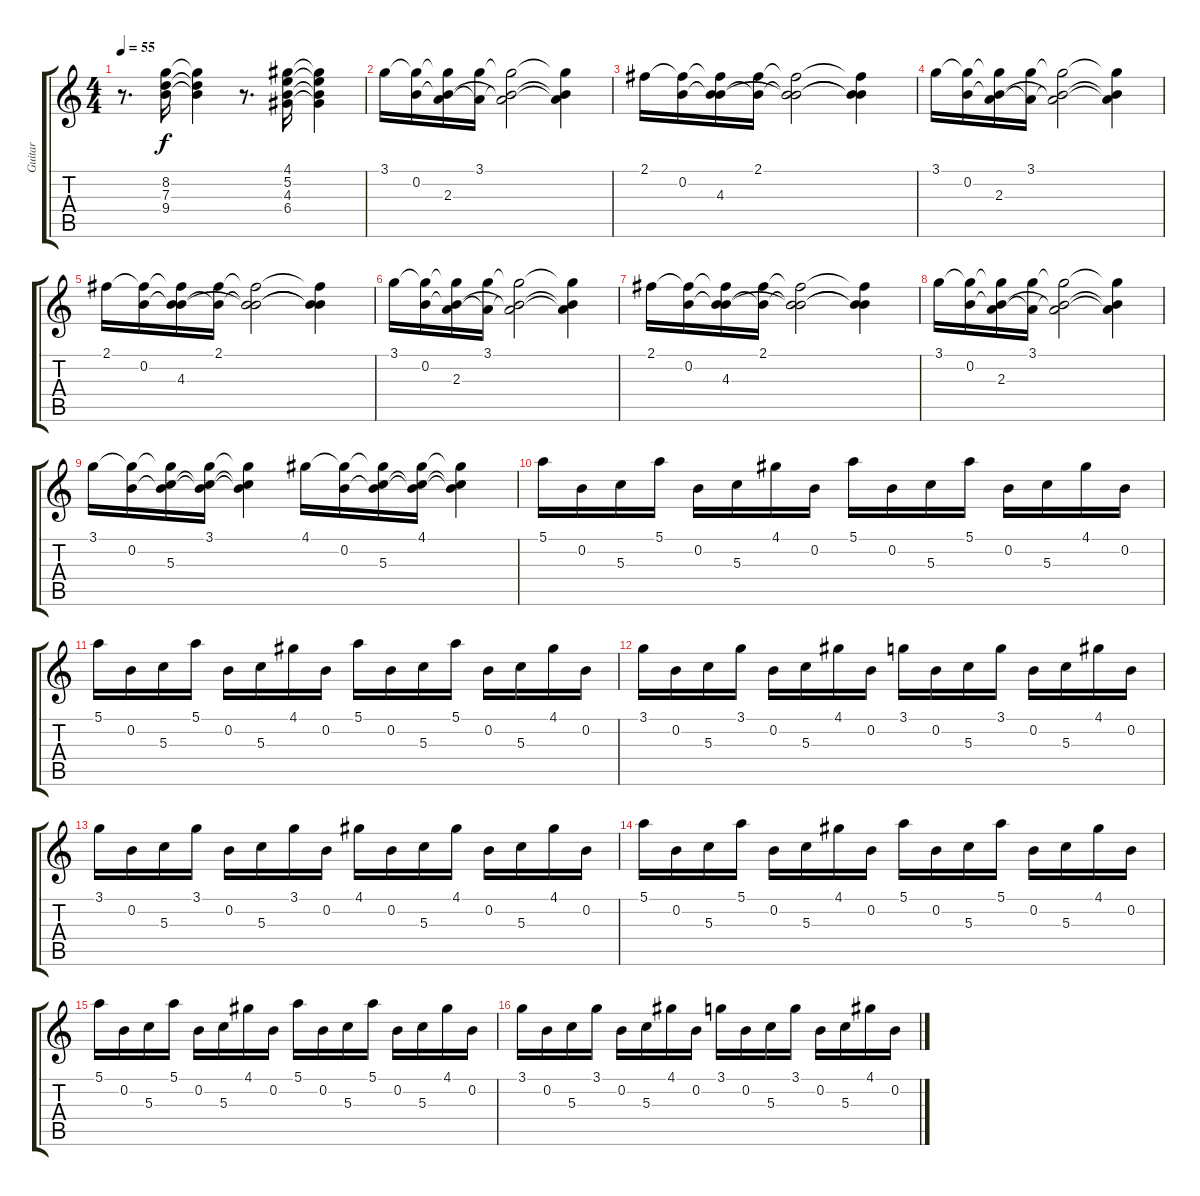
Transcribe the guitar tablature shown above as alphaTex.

\track ("Guitar" "Guitar") {instrument electricguitarclean}
\staff {score tabs}
\tuning (E4 B3 G3 D3 A2 E2) {hide}
\ts (4 4)
\tempo 55
\clef g2
\ks c
r.8{d dy f} (8.2 7.3 9.4).16 (8.2{t} 7.3{t} 9.4{t}).4 r.8{d} (4.1 5.2 4.3 6.4).16 (4.1{t} 5.2{t} 4.3{t} 6.4{t}).4 |
3.1.16 (3.1{t} 0.2).16 (3.1{t} 0.2{t} 2.3).16 (3.1 2.3{t}).16 (3.1{t} 0.2{t} 2.3{t}).2 (3.1{t} 0.2{t} 2.3{t}).4 |
2.1.16 (2.1{t} 0.2).16 (2.1{t} 0.2{t} 4.3).16 (2.1 4.3{t}).16 (2.1{t} 0.2{t} 4.3{t}).2 (2.1{t} 0.2{t} 4.3{t}).4 |
3.1.16 (3.1{t} 0.2).16 (3.1{t} 0.2{t} 2.3).16 (3.1 2.3{t}).16 (3.1{t} 0.2{t} 2.3{t}).2 (3.1{t} 0.2{t} 2.3{t}).4 |
2.1.16 (2.1{t} 0.2).16 (2.1{t} 0.2{t} 4.3).16 (2.1 4.3{t}).16 (2.1{t} 0.2{t} 4.3{t}).2 (2.1{t} 0.2{t} 4.3{t}).4 |
3.1.16 (3.1{t} 0.2).16 (3.1{t} 0.2{t} 2.3).16 (3.1 2.3{t}).16 (3.1{t} 0.2{t} 2.3{t}).2 (3.1{t} 0.2{t} 2.3{t}).4 |
2.1.16 (2.1{t} 0.2).16 (2.1{t} 0.2{t} 4.3).16 (2.1 4.3{t}).16 (2.1{t} 0.2{t} 4.3{t}).2 (2.1{t} 0.2{t} 4.3{t}).4 |
3.1.16 (3.1{t} 0.2).16 (3.1{t} 0.2{t} 2.3).16 (3.1 2.3{t}).16 (3.1{t} 0.2{t} 2.3{t}).2 (3.1{t} 0.2{t} 2.3{t}).4 |
3.1.16 (3.1{t} 0.2).16 (3.1{t} 0.2{t} 5.3).16 (3.1 0.2{t} 5.3{t}).16 (3.1{t} 0.2{t} 5.3{t}).4 4.1.16 (4.1{t} 0.2).16 (4.1{t} 0.2{t} 5.3).16 (4.1 0.2{t} 5.3{t}).16 (4.1{t} 0.2{t} 5.3{t}).4 |
5.1.16 0.2.16 5.3.16 5.1.16 0.2.16 5.3.16 4.1.16 0.2.16 5.1.16 0.2.16 5.3.16 5.1.16 0.2.16 5.3.16 4.1.16 0.2.16 |
5.1.16 0.2.16 5.3.16 5.1.16 0.2.16 5.3.16 4.1.16 0.2.16 5.1.16 0.2.16 5.3.16 5.1.16 0.2.16 5.3.16 4.1.16 0.2.16 |
3.1.16 0.2.16 5.3.16 3.1.16 0.2.16 5.3.16 4.1.16 0.2.16 3.1.16 0.2.16 5.3.16 3.1.16 0.2.16 5.3.16 4.1.16 0.2.16 |
3.1.16 0.2.16 5.3.16 3.1.16 0.2.16 5.3.16 3.1.16 0.2.16 4.1.16 0.2.16 5.3.16 4.1.16 0.2.16 5.3.16 4.1.16 0.2.16 |
5.1.16 0.2.16 5.3.16 5.1.16 0.2.16 5.3.16 4.1.16 0.2.16 5.1.16 0.2.16 5.3.16 5.1.16 0.2.16 5.3.16 4.1.16 0.2.16 |
5.1.16 0.2.16 5.3.16 5.1.16 0.2.16 5.3.16 4.1.16 0.2.16 5.1.16 0.2.16 5.3.16 5.1.16 0.2.16 5.3.16 4.1.16 0.2.16 |
3.1.16 0.2.16 5.3.16 3.1.16 0.2.16 5.3.16 4.1.16 0.2.16 3.1.16 0.2.16 5.3.16 3.1.16 0.2.16 5.3.16 4.1.16 0.2.16
